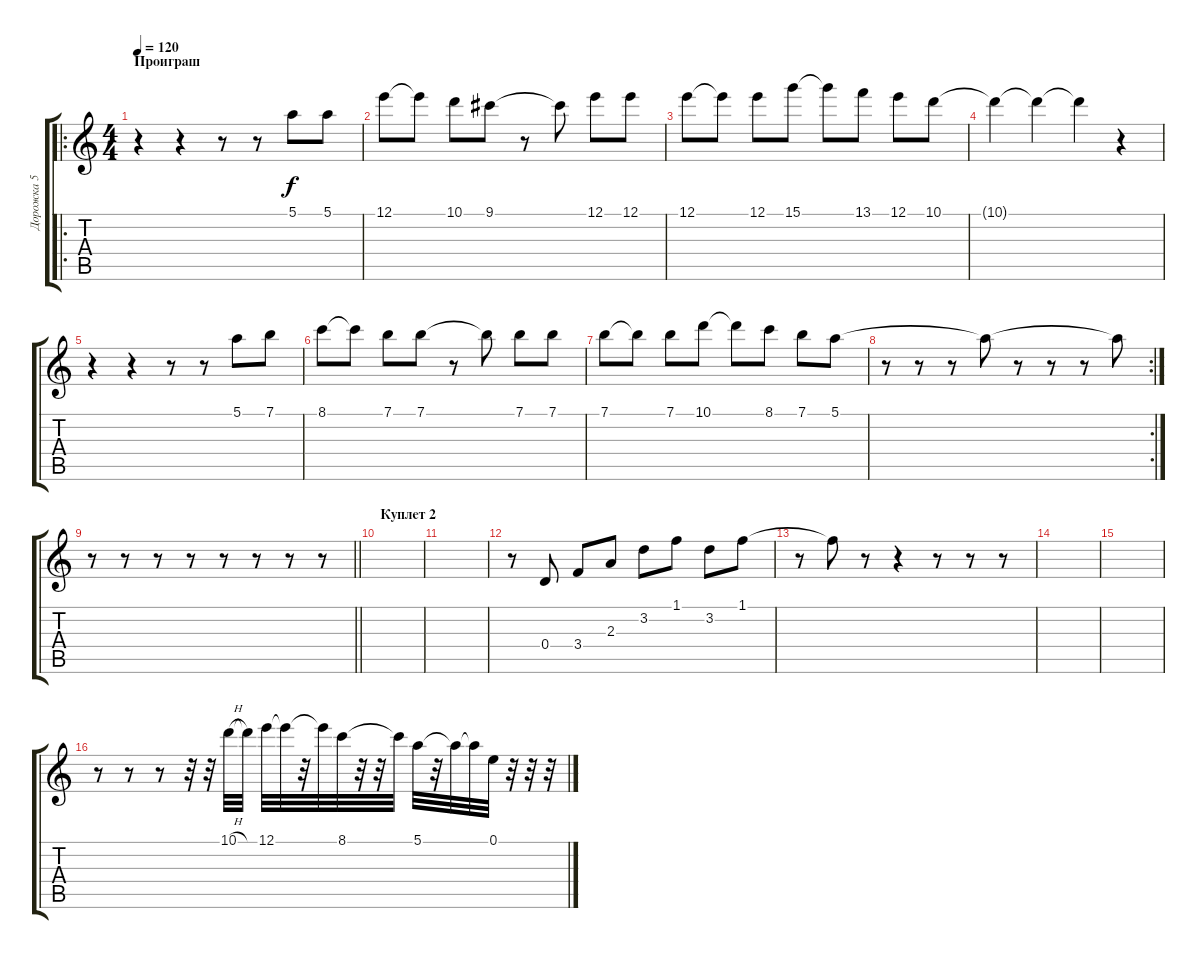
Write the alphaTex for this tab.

\track ("Дорожка 5" "Дорожка 5") {instrument overdrivenguitar}
\staff {score tabs}
\tuning (E4 B3 G3 D3 A2 E2) {hide}
\ro
\ts (4 4)
\section ("" "Проиграш")
\tempo 120
\clef g2
\ks c
r.4{dy f} r.4 r.8 r.8 5.1.8 5.1.8 |
12.1.8 12.1{t}.8 10.1.8 9.1.8 r.8 9.1{t}.8 12.1.8 12.1.8 |
12.1.8 12.1{t}.8 12.1.8 15.1.8 15.1{t}.8 13.1.8 12.1.8 10.1.8 |
10.1{t}.4 10.1{t}.4 10.1{t}.4 r.4 |
r.4 r.4 r.8 r.8 5.1.8 7.1.8 |
8.1.8 8.1{t}.8 7.1.8 7.1.8 r.8 7.1{t}.8 7.1.8 7.1.8 |
7.1.8 7.1{t}.8 7.1.8 10.1.8 10.1{t}.8 8.1.8 7.1.8 5.1.8 |
\rc 2
r.8 r.8 r.8 5.1{t}.8 r.8 r.8 r.8 5.1{t}.8 |
\barLineRight lightlight
r.8 r.8 r.8 r.8 r.8 r.8 r.8 r.8 |
\section ("" "Куплет 2")
|
|
r.8 0.4.8 3.4.8 2.3.8 3.2.8 1.1.8 3.2.8 1.1.8 |
r.8 1.1{t}.8 r.8 r.4 r.8 r.8 r.8 |
|
|
r.8 r.8 r.8 r.32 r.32 10.1{h}.32 10.1{t}.32 12.1.32 12.1{t}.32 r.32 12.1{t}.32 8.1.32 r.32 r.32 8.1{t}.32 5.1.32 r.32 5.1{t}.32 5.1{t}.32 0.1.32 r.32 r.32 r.32
